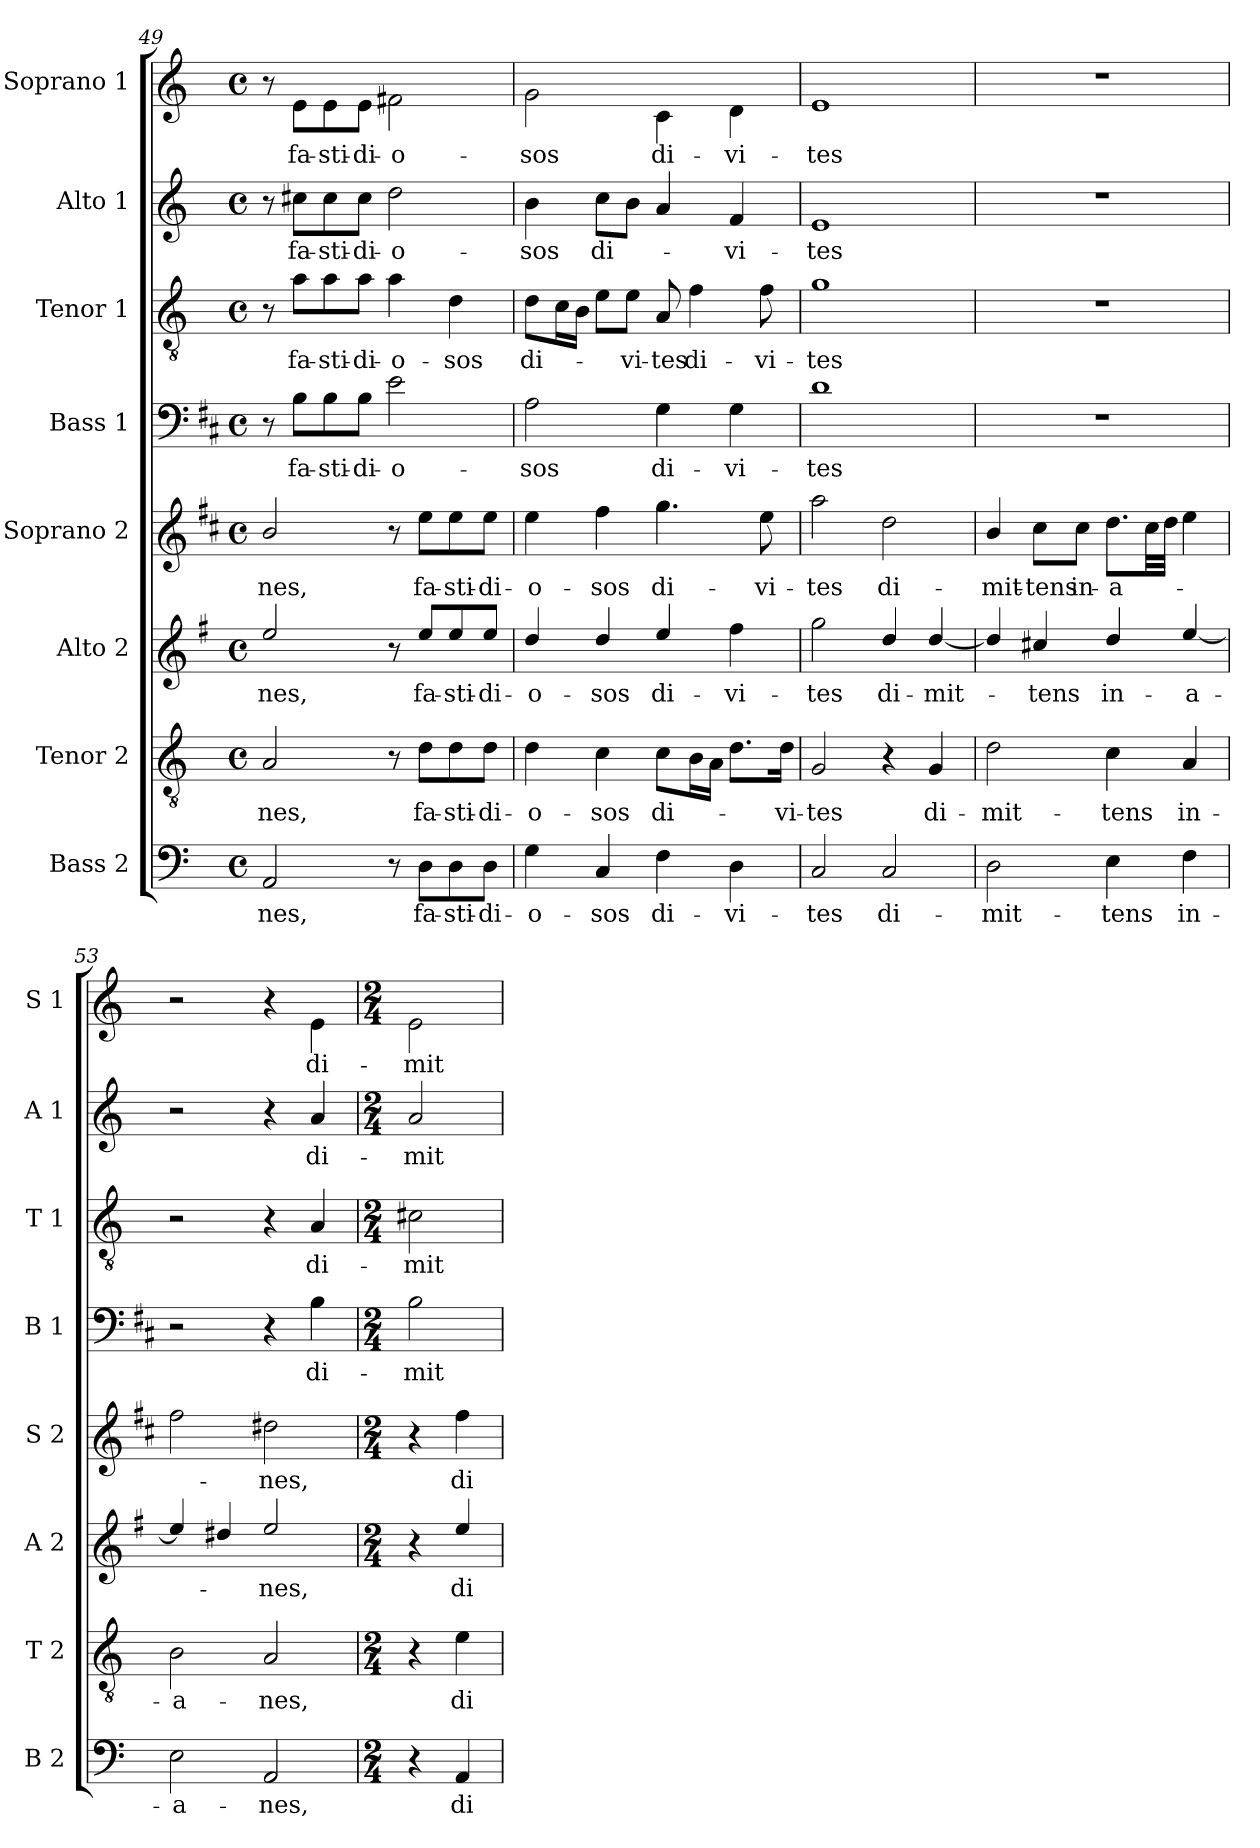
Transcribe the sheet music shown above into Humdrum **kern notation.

**kern	**text	**kern	**text	**kern	**text	**kern	**text	**kern	**text	**kern	**text	**kern	**text	**kern	**text
*part8	*part8	*part7	*part7	*part6	*part6	*part5	*part5	*part4	*part4	*part3	*part3	*part2	*part2	*part1	*part1
*staff8	*staff8	*staff7	*staff7	*staff6	*staff6	*staff5	*staff5	*staff4	*staff4	*staff3	*staff3	*staff2	*staff2	*staff1	*staff1
*I"Bass 2	*	*I"Tenor 2	*	*I"Alto 2	*	*I"Soprano 2	*	*I"Bass 1	*	*I"Tenor 1	*	*I"Alto 1	*	*I"Soprano 1	*
*I'B 2	*	*I'T 2	*	*I'A 2	*	*I'S 2	*	*I'B 1	*	*I'T 1	*	*I'A 1	*	*I'S 1	*
*clefF4	*	*clefGv2	*	*clefG2	*	*clefG2	*	*clefF4	*	*clefGv2	*	*clefG2	*	*clefG2	*
*	*	*	*	*ITrd4c7	*	*ITrd1c2	*	*ITrd1c2	*	*	*	*	*	*ITrd-7c-12	*
*k[]	*	*k[]	*	*k[]	*	*k[]	*	*k[]	*	*k[]	*	*k[]	*	*k[]	*
*C:	*	*C:	*	*C:	*	*C:	*	*C:	*	*C:	*	*C:	*	*C:	*
*M4/4	*	*M4/4	*	*M4/4	*	*M4/4	*	*M4/4	*	*M4/4	*	*M4/4	*	*M4/4	*
*met(c)	*	*met(c)	*	*met(c)	*	*met(c)	*	*met(c)	*	*met(c)	*	*met(c)	*	*met(c)	*
=49	=49	=49	=49	=49	=49	=49	=49	=49	=49	=49	=49	=49	=49	=49	=49
2AA/	nes,	2A/	nes,	2a/	nes,	2a/	-nes,	8r	.	8r	.	8r	.	8r	.
.	.	.	.	.	.	.	.	8A\L	fa-	8a\L	fa-	8cc#X\L	fa-	8ee\L	fa-
.	.	.	.	.	.	.	.	8A\	-sti-	8a\	-sti-	8cc#\	-sti-	8ee\	-sti-
.	.	.	.	.	.	.	.	8A\J	-di-	8a\J	-di-	8cc#\J	-di-	8ee\J	-di-
8r	.	8r	.	8r	.	8r	.	2d\	-o-	4a\	-o-	2dd\	-o-	2ff#X\	-o-
8D\L	fa-	8d\L	fa-	8a/L	fa-	8dd\L	fa-	.	.	.	.	.	.	.	.
8D\	-sti-	8d\	-sti-	8a/	-sti-	8dd\	-sti-	.	.	4d\	-sos	.	.	.	.
8D\J	-di-	8d\J	-di-	8a/J	-di-	8dd\J	-di-	.	.	.	.	.	.	.	.
=50	=50	=50	=50	=50	=50	=50	=50	=50	=50	=50	=50	=50	=50	=50	=50
4G\	-o-	4d\	-o-	4g/	-o-	4dd\	-o-	2G\	-sos	8d\L	di-	4b\	-sos	2gg\	-sos
.	.	.	.	.	.	.	.	.	.	16c\L	.	.	.	.	.
.	.	.	.	.	.	.	.	.	.	16B\JJ	.	.	.	.	.
4C/	-sos	4c\	-sos	4g/	-sos	4ee\	-sos	.	.	8e\L	.	8cc\L	di-	.	.
.	.	.	.	.	.	.	.	.	.	8e\J	-vi-	8b\J	.	.	.
4F\	di-	8c\L	di-	4a/	di-	4.ff\	di-	4F\	di-	8A/	-tes	4a/	.	4cc\	di-
.	.	16B\L	.	.	.	.	.	.	.	4f\	di-	.	.	.	.
.	.	16A\JJ	.	.	.	.	.	.	.	.	.	.	.	.	.
4D\	-vi-	8.d\L	.	4b\	-vi-	.	.	4F\	-vi-	.	.	4f/	-vi-	4dd\	-vi-
.	.	.	.	.	.	8dd\	-vi-	.	.	8f\	-vi-	.	.	.	.
.	.	16d\Jk	-vi-	.	.	.	.	.	.	.	.	.	.	.	.
=51	=51	=51	=51	=51	=51	=51	=51	=51	=51	=51	=51	=51	=51	=51	=51
2C/	-tes	2G/	-tes	2cc\	-tes	2gg\	-tes	1c	-tes	1g	-tes	1e	-tes	1ee	-tes
2C/	di-	4r	.	4g/	di-	2cc\	di-	.	.	.	.	.	.	.	.
.	.	4G/	di-	[4g/	-mit-	.	.	.	.	.	.	.	.	.	.
!!LO:PB:g=z
=52	=52	=52	=52	=52	=52	=52	=52	=52	=52	=52	=52	=52	=52	=52	=52
2D\	-mit-	2d\	-mit-	4g/]	.	4a/	-mit-	1r	.	1r	.	1r	.	1r	.
.	.	.	.	4f#X/	-tens	8b\L	-tens	.	.	.	.	.	.	.	.
.	.	.	.	.	.	8b\J	in-	.	.	.	.	.	.	.	.
4E\	-tens	4c\	-tens	4g/	in-	8.cc\L	-a-	.	.	.	.	.	.	.	.
.	.	.	.	.	.	32b\LL	.	.	.	.	.	.	.	.	.
.	.	.	.	.	.	32cc\JJJ	.	.	.	.	.	.	.	.	.
4F\	in-	4A/	in-	[4a/	-a-	4dd\	.	.	.	.	.	.	.	.	.
=53	=53	=53	=53	=53	=53	=53	=53	=53	=53	=53	=53	=53	=53	=53	=53
2E\	-a-	2B\	-a-	4a/]	.	2ee\	.	2r	.	2r	.	2r	.	2r	.
.	.	.	.	4g#X/	.	.	.	.	.	.	.	.	.	.	.
2AA/	-nes,	2A/	-nes,	2a/	-nes,	2cc#X\	-nes,	4r	.	4r	.	4r	.	4r	.
.	.	.	.	.	.	.	.	4A\	di-	4A/	di-	4a/	di-	4ee\	di-
=54	=54	=54	=54	=54	=54	=54	=54	=54	=54	=54	=54	=54	=54	=54	=54
*M2/4	*	*M2/4	*	*M2/4	*	*M2/4	*	*M2/4	*	*M2/4	*	*M2/4	*	*M2/4	*
4r	.	4r	.	4r	.	4r	.	2A\	-mit-	2c#X\	-mit-	2a/	-mit-	2ee\	-mit-
4AA/	di-	4e\	di-	4a/	di-	4ee\	di-	.	.	.	.	.	.	.	.
=	=	=	=	=	=	=	=	=	=	=	=	=	=	=	=
*-	*-	*-	*-	*-	*-	*-	*-	*-	*-	*-	*-	*-	*-	*-	*-
